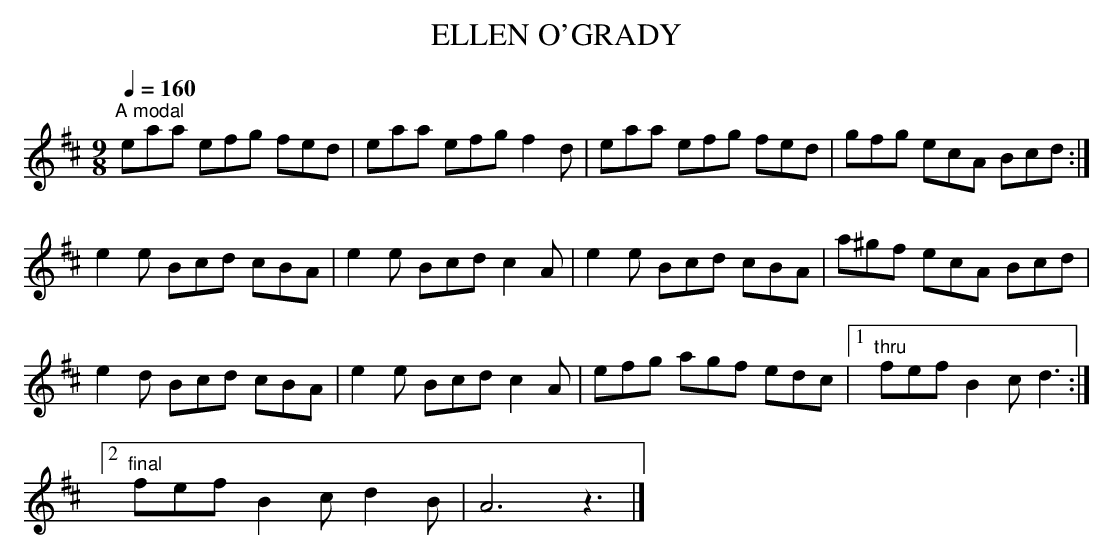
X:1
T:ELLEN O'GRADY
Q:1/4=160
M:9/8
L:1/8
K:D
"^A modal"
eaa efg fed|eaa efg f2d|eaa efg fed|gfg ecA Bcd:|
e2e Bcd cBA|e2e Bcd c2A|e2e Bcd cBA|a^gf ecA Bcd|
e2d Bcd cBA|e2e Bcd c2A|efg agf edc|1 "thru"fef B2c d3:|
[2 "final"fef B2c d2B|A6z3|]
